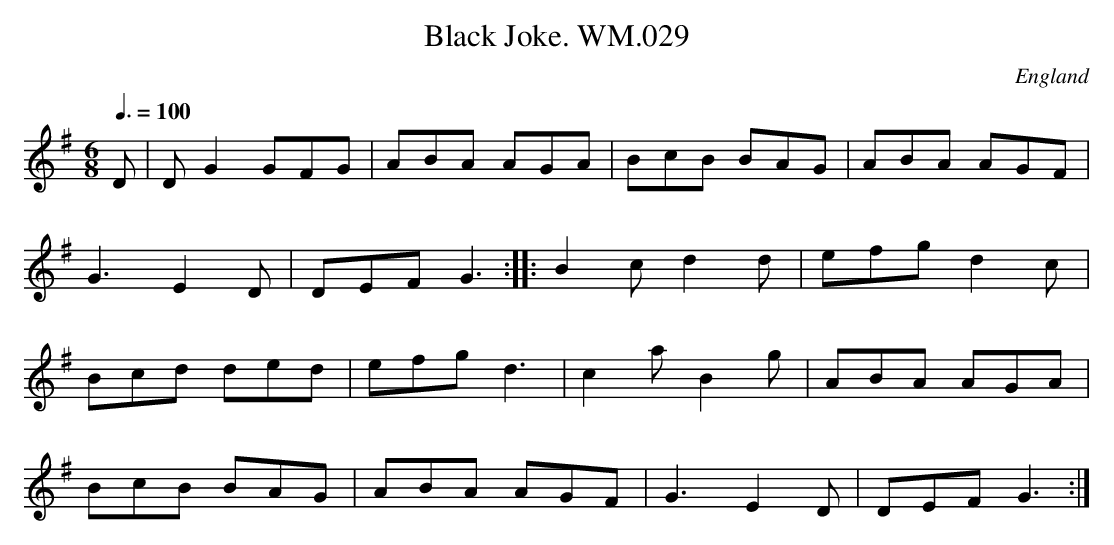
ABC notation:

X:1
T:Black Joke. WM.029
L:1/8
M:6/8
O:England
Q:3/8=100
K:G
D|DG2GFG|ABA AGA|BcB BAG|ABA AGF|!
G3E2D|DEFG3::B2cd2d|efgd2c|!
Bcd ded|efgd3|c2aB2g|ABA AGA|!
BcB BAG|ABA AGF|G3E2D|DEFG3:|
